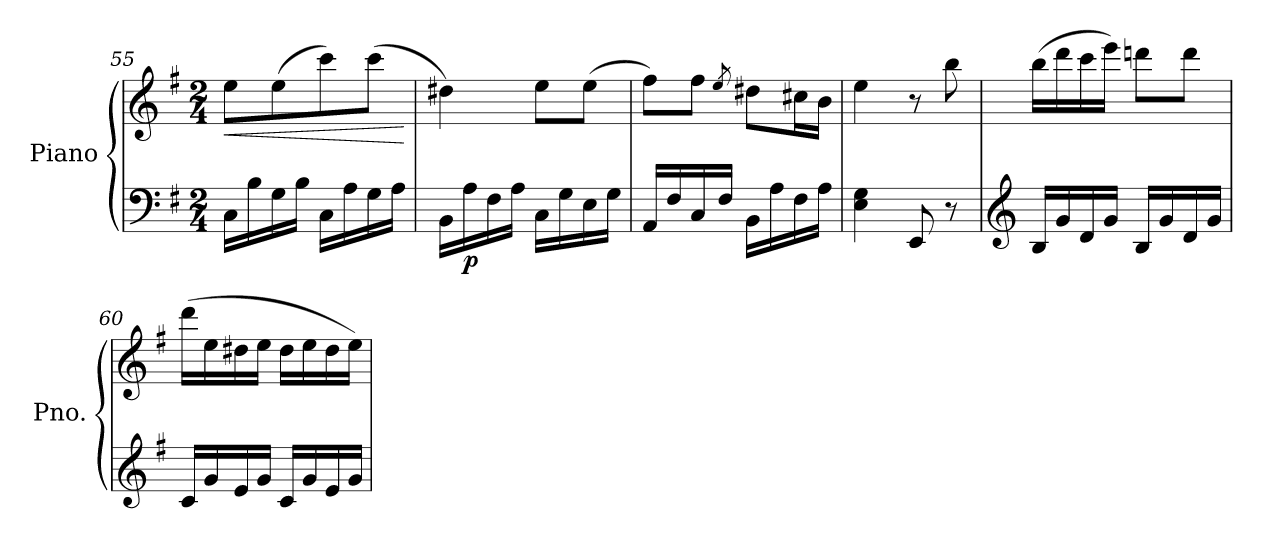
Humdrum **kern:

**kern	**kern	**dynam
*part1	*part1	*part1
*staff2	*staff1	*staff1/2
*I"Piano	*	*
*I'Pno.	*	*
*clefF4	*clefG2	*
*k[f#]	*k[f#]	*
*M2/4	*M2/4	*
=55	=55	=55
!	!	!LO:HP:b
16C\LL	8ee\L	<
16B\	.	.
16G\	(>8ee\	.
16B\JJ	.	.
16C\LL	8ccc\)	.
16A\	.	.
16G\	(>8ccc\J	.
16A\JJ	.	.
.	.	[
=56	=56	=56
!	!	!LO:DY:b
16BB\LL	4dd#X\)	other-dynamics
!	!	!LO:DY:b=2
16A\	.	p
16F#\	.	.
16A\JJ	.	.
16C\LL	8ee\L	.
16G\	.	.
16E\	(>8ee\J	.
16G\JJ	.	.
=57	=57	=57
16AA/LL	8ff#\L)	.
16F#/	.	.
16C/	8ff#\J	.
16F#/JJ	.	.
.	8qee/	.
16BB\LL	8dd#X\L	.
16A\	.	.
16F#\	16cc#X\L	.
16A\JJ	16b\JJ	.
=58	=58	=58
4E\ 4G\	4ee\	.
8EE/	8r	.
8r	8bb\	.
=59	=59	=59
*clefG2	*	*
16B/LL	(>16bb\LL	.
16g/	16ddd\	.
16d/	16ccc\	.
16g/JJ	16eee\JJ)	.
16B/LL	8dddn\L	.
16g/	.	.
16d/	8ddd\J	.
16g/JJ	.	.
!!LO:PB:g=z
=60	=60	=60
16c/LL	(>16ddd\LL	.
16g/	16ee\	.
16e/	16dd#X\	.
16g/JJ	16ee\JJ	.
16c/LL	16dd#\LL	.
16g/	16ee\	.
16e/	16dd#\	.
16g/JJ	16ee\JJ)	.
=	=	=
*-	*-	*-
